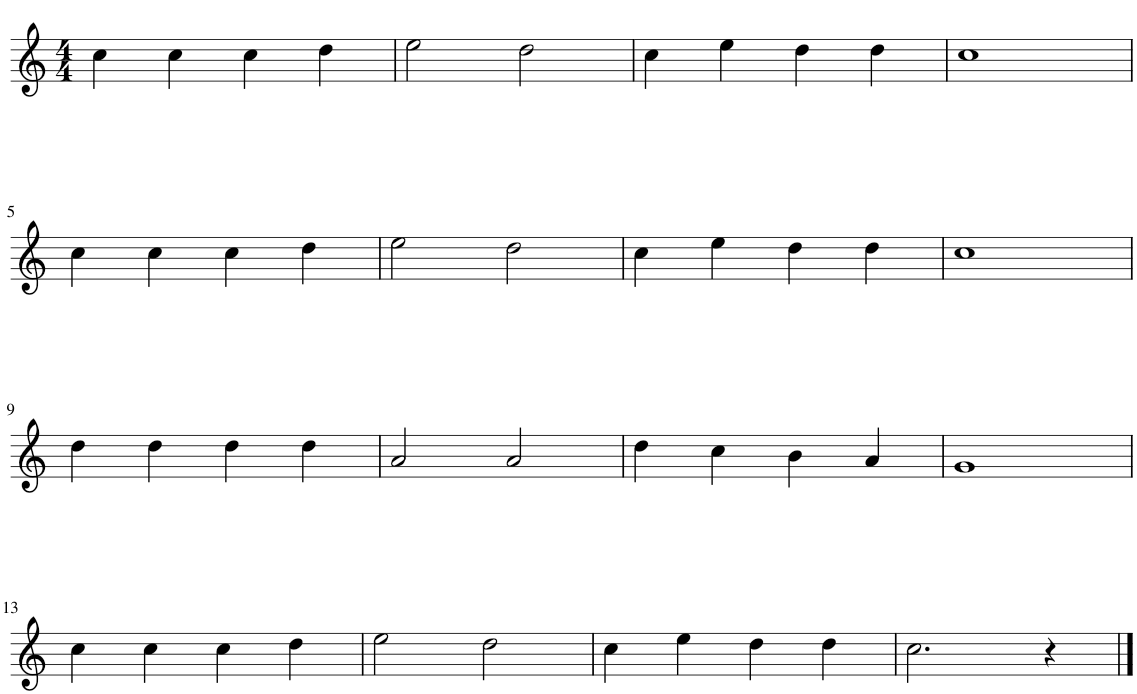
**kern
*part1
*staff1
*I"Flute, Flute
*clefG2
*k[]
*M4/4
=1
4cc\
4cc\
4cc\
4dd\
=2
2ee\
2dd\
=3
4cc\
4ee\
4dd\
4dd\
=4
1cc
!!LO:LB:g=z
=5
4cc\
4cc\
4cc\
4dd\
=6
2ee\
2dd\
=7
4cc\
4ee\
4dd\
4dd\
=8
1cc
!!LO:LB:g=z
=9
4dd\
4dd\
4dd\
4dd\
=10
2a/
2a/
=11
4dd\
4cc\
4b\
4a/
=12
1g
!!LO:LB:g=z
=13
4cc\
4cc\
4cc\
4dd\
=14
2ee\
2dd\
=15
4cc\
4ee\
4dd\
4dd\
=16
2.cc\
4r
==
*-
